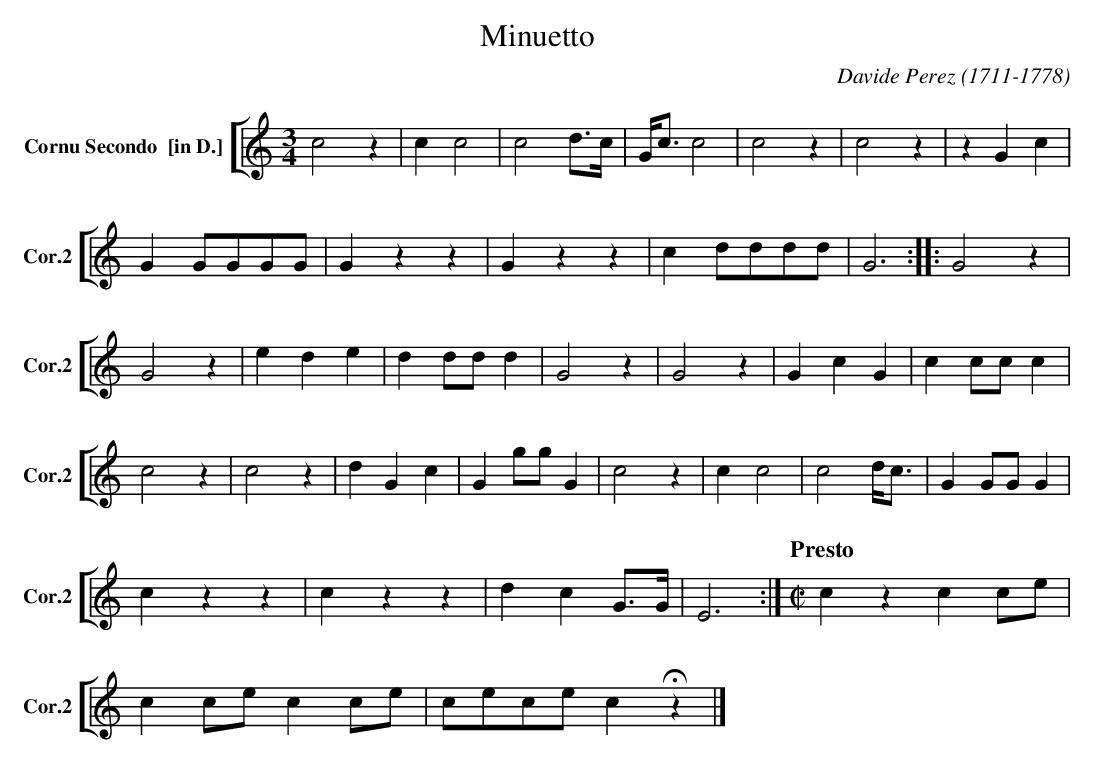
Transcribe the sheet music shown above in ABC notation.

X:1
T:Minuetto
C:Davide Perez (1711-1778)
M:3/4
L:1/4
K:D
V: 2 clef=treble name="Cornu Secondo  [in D.]" sname="Cor.2"
%%staves [( 2 )]
   [K:C] c2z | cc2 | c2 d/>c/ | G/<c/ c2 | c2z | c2z | zGc| G G/G/G/G/ | Gzz| Gzz | \
   c d/d/d/d/ |G3 :: G2z | G2z | ede | d d/d/ d | G2z | G2z | GcG | cc/c/c | c2z | c2z | \
   dGc | G g/g/ G | c2z | cc2 | c2 d/<c/ | GG/G/G | czz | czz | dc G/>G/ | E3 :| \
[Q:"Presto"] [M:C|] cz cc/e/  | cc/e/ cc/e/ | c/e/c/e/ c!fermata!z |]
